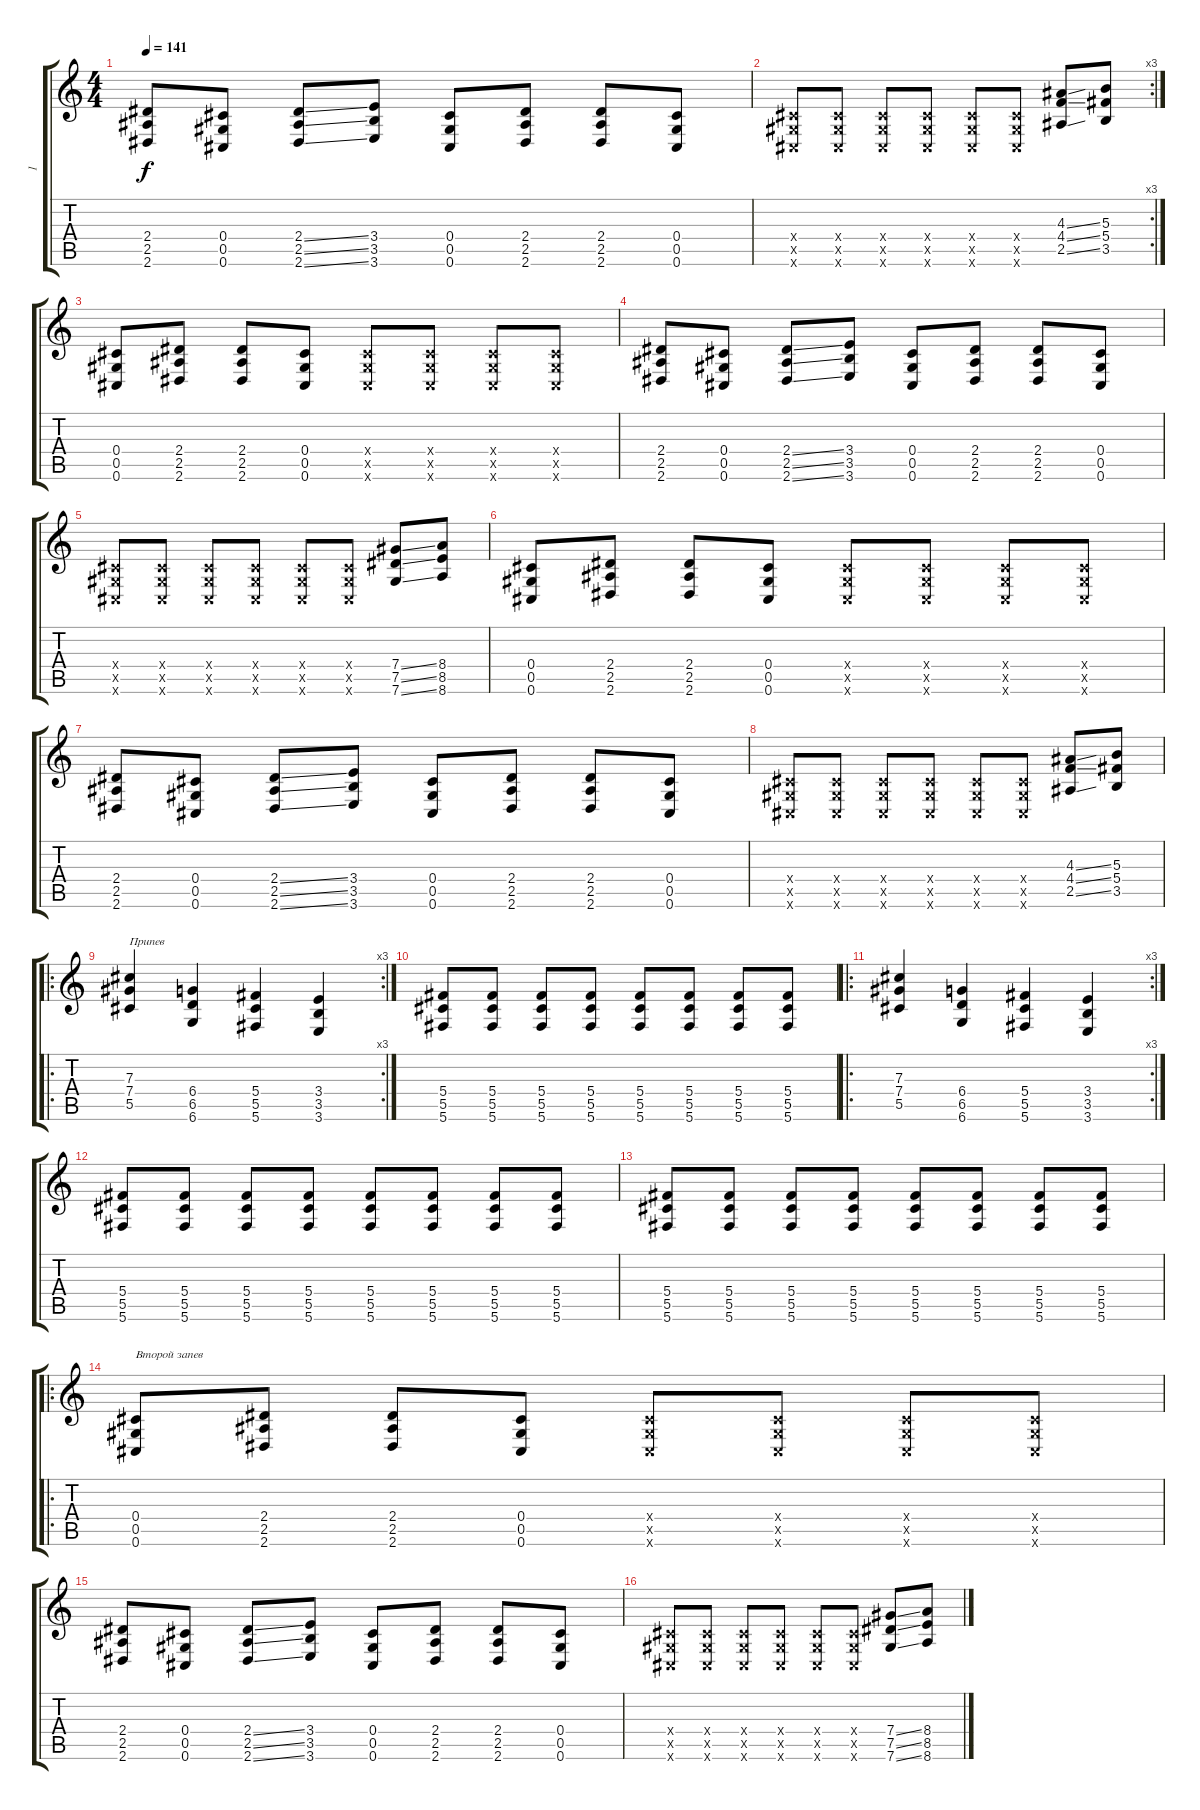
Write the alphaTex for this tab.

\track ("1" "1") {instrument distortionguitar}
\staff {score tabs}
\tuning (Eb4 Bb3 Gb3 Db3 Ab2 Db2) {hide}
\ts (4 4)
\tempo 141
\clef g2
\ks c
(2.4 2.5 2.6).8{dy f} (0.4 0.5 0.6).8 (2.4{ss} 2.5{ss} 2.6{ss}).8 (3.4 3.5 3.6).8 (0.4 0.5 0.6).8 (2.4 2.5 2.6).8 (2.4 2.5 2.6).8 (0.4 0.5 0.6).8 |
\rc 3
(0.4{x} 0.5{x} 0.6{x}).8 (0.4{x} 0.5{x} 0.6{x}).8 (0.4{x} 0.5{x} 0.6{x}).8 (0.4{x} 0.5{x} 0.6{x}).8 (0.4{x} 0.5{x} 0.6{x}).8 (0.4{x} 0.5{x} 0.6{x}).8 (4.3{ss} 4.4{ss} 2.5{ss}).8 (5.3 5.4 3.5).8 |
(0.4 0.5 0.6).8 (2.4 2.5 2.6).8 (2.4 2.5 2.6).8 (0.4 0.5 0.6).8 (0.4{x} 0.5{x} 0.6{x}).8 (0.4{x} 0.5{x} 0.6{x}).8 (0.4{x} 0.5{x} 0.6{x}).8 (0.4{x} 0.5{x} 0.6{x}).8 |
(2.4 2.5 2.6).8 (0.4 0.5 0.6).8 (2.4{ss} 2.5{ss} 2.6{ss}).8 (3.4 3.5 3.6).8 (0.4 0.5 0.6).8 (2.4 2.5 2.6).8 (2.4 2.5 2.6).8 (0.4 0.5 0.6).8 |
(0.4{x} 0.5{x} 0.6{x}).8 (0.4{x} 0.5{x} 0.6{x}).8 (0.4{x} 0.5{x} 0.6{x}).8 (0.4{x} 0.5{x} 0.6{x}).8 (0.4{x} 0.5{x} 0.6{x}).8 (0.4{x} 0.5{x} 0.6{x}).8 (7.4{ss} 7.5{ss} 7.6{ss}).8 (8.4 8.5 8.6).8 |
(0.4 0.5 0.6).8 (2.4 2.5 2.6).8 (2.4 2.5 2.6).8 (0.4 0.5 0.6).8 (0.4{x} 0.5{x} 0.6{x}).8 (0.4{x} 0.5{x} 0.6{x}).8 (0.4{x} 0.5{x} 0.6{x}).8 (0.4{x} 0.5{x} 0.6{x}).8 |
(2.4 2.5 2.6).8 (0.4 0.5 0.6).8 (2.4{ss} 2.5{ss} 2.6{ss}).8 (3.4 3.5 3.6).8 (0.4 0.5 0.6).8 (2.4 2.5 2.6).8 (2.4 2.5 2.6).8 (0.4 0.5 0.6).8 |
(0.4{x} 0.5{x} 0.6{x}).8 (0.4{x} 0.5{x} 0.6{x}).8 (0.4{x} 0.5{x} 0.6{x}).8 (0.4{x} 0.5{x} 0.6{x}).8 (0.4{x} 0.5{x} 0.6{x}).8 (0.4{x} 0.5{x} 0.6{x}).8 (4.3{ss} 4.4{ss} 2.5{ss}).8 (5.3 5.4 3.5).8 |
\ro
\rc 3
(7.3 7.4 5.5).4{txt "Припев"} (6.4 6.5 6.6).4 (5.4 5.5 5.6).4 (3.4 3.5 3.6).4 |
(5.4 5.5 5.6).8 (5.4 5.5 5.6).8 (5.4 5.5 5.6).8 (5.4 5.5 5.6).8 (5.4 5.5 5.6).8 (5.4 5.5 5.6).8 (5.4 5.5 5.6).8 (5.4 5.5 5.6).8 |
\ro
\rc 3
(7.3 7.4 5.5).4 (6.4 6.5 6.6).4 (5.4 5.5 5.6).4 (3.4 3.5 3.6).4 |
(5.4 5.5 5.6).8 (5.4 5.5 5.6).8 (5.4 5.5 5.6).8 (5.4 5.5 5.6).8 (5.4 5.5 5.6).8 (5.4 5.5 5.6).8 (5.4 5.5 5.6).8 (5.4 5.5 5.6).8 |
(5.4 5.5 5.6).8 (5.4 5.5 5.6).8 (5.4 5.5 5.6).8 (5.4 5.5 5.6).8 (5.4 5.5 5.6).8 (5.4 5.5 5.6).8 (5.4 5.5 5.6).8 (5.4 5.5 5.6).8 |
\ro
(0.4 0.5 0.6).8{txt "Второй запев"} (2.4 2.5 2.6).8 (2.4 2.5 2.6).8 (0.4 0.5 0.6).8 (0.4{x} 0.5{x} 0.6{x}).8 (0.4{x} 0.5{x} 0.6{x}).8 (0.4{x} 0.5{x} 0.6{x}).8 (0.4{x} 0.5{x} 0.6{x}).8 |
(2.4 2.5 2.6).8 (0.4 0.5 0.6).8 (2.4{ss} 2.5{ss} 2.6{ss}).8 (3.4 3.5 3.6).8 (0.4 0.5 0.6).8 (2.4 2.5 2.6).8 (2.4 2.5 2.6).8 (0.4 0.5 0.6).8 |
(0.4{x} 0.5{x} 0.6{x}).8 (0.4{x} 0.5{x} 0.6{x}).8 (0.4{x} 0.5{x} 0.6{x}).8 (0.4{x} 0.5{x} 0.6{x}).8 (0.4{x} 0.5{x} 0.6{x}).8 (0.4{x} 0.5{x} 0.6{x}).8 (7.4{ss} 7.5{ss} 7.6{ss}).8 (8.4 8.5 8.6).8
